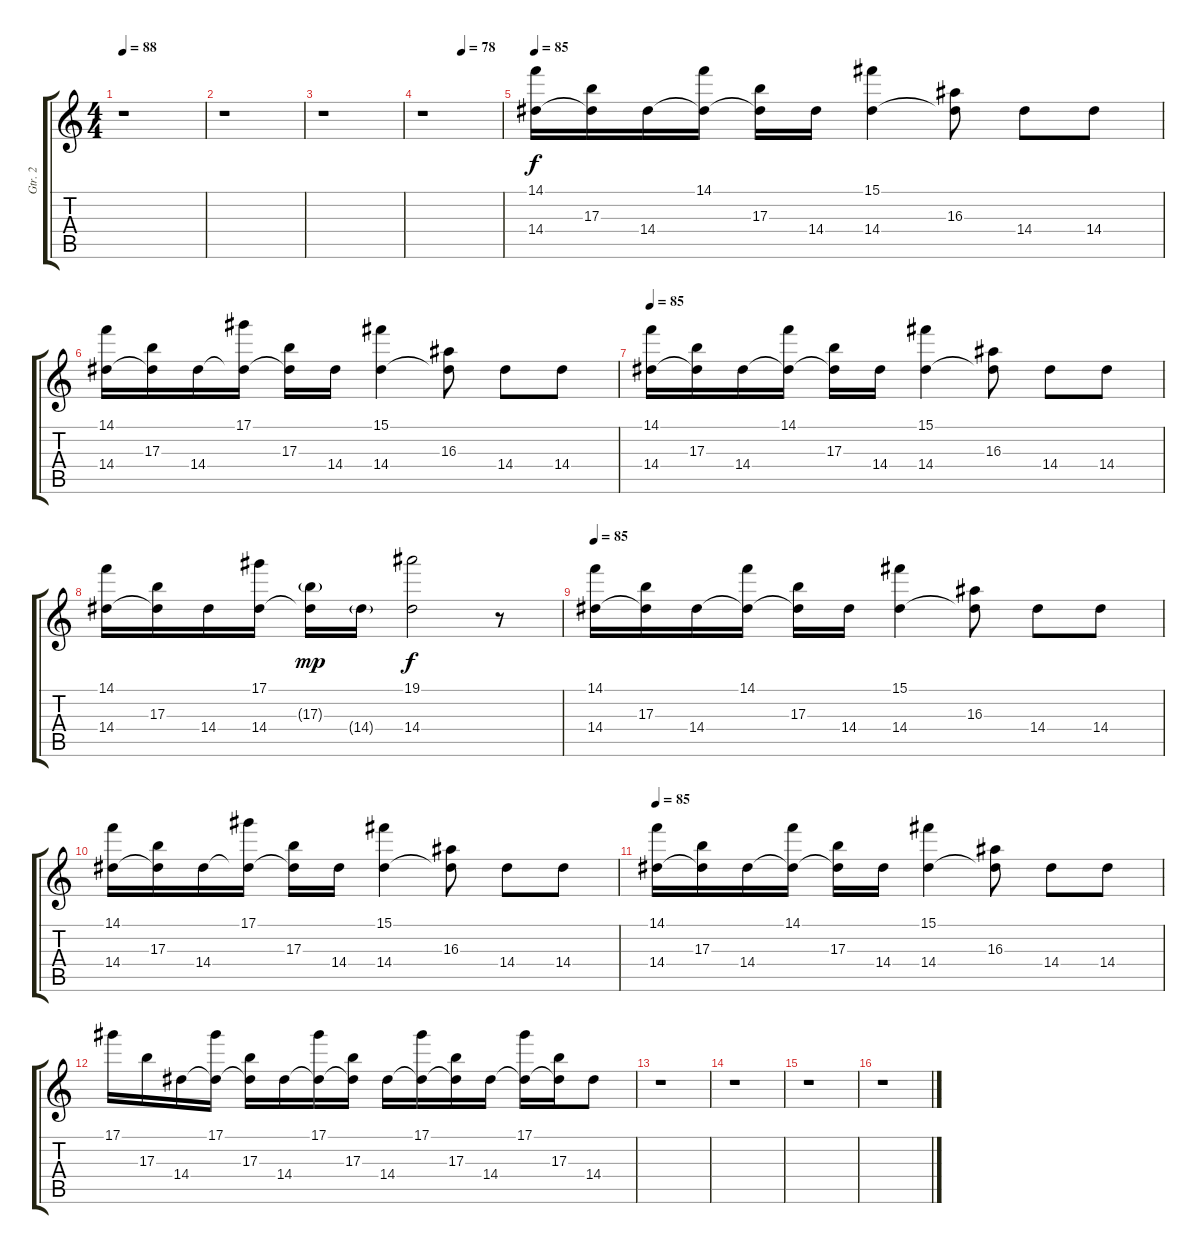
\track ("Gtr. 2" "Gtr. 2") {instrument overdrivenguitar}
\staff {score tabs}
\tuning (Eb4 Bb3 Gb3 Db3 Ab2 Eb2) {hide}
\ts (4 4)
\tempo 88
\clef g2
\ks c
r.1{dy f} |
r.1 |
r.1 |
\tempo (78 0.5)
r.1 |
\tempo 91
\tempo 85
(14.1 14.4).16{volume 10 instrument electricguitarjazz} (17.3 14.4{t}).16 14.4.16 (14.1 14.4{t}).16 (17.3 14.4{t}).16 14.4.16 (15.1 14.4).4 (16.3 14.4{t}).8 14.4.8 14.4.8 |
(14.1 14.4).16 (17.3 14.4{t}).16 14.4.16 (17.1 14.4{t}).16 (17.3 14.4{t}).16 14.4.16 (15.1 14.4).4 (16.3 14.4{t}).8 14.4.8 14.4.8 |
\tempo 85
(14.1 14.4).16{instrument electricguitarjazz} (17.3 14.4{t}).16 14.4.16 (14.1 14.4{t}).16 (17.3 14.4{t}).16 14.4.16 (15.1 14.4).4 (16.3 14.4{t}).8 14.4.8 14.4.8 |
(14.1 14.4).16 (17.3 14.4{t}).16 14.4.16 (17.1 14.4).16 (17.3{g} 14.4{t}).16{dy mp} 14.4{g}.16 (19.1 14.4).2{dy f} r.8 |
\tempo 85
(14.1 14.4).16{volume 10 instrument electricguitarjazz} (17.3 14.4{t}).16 14.4.16 (14.1 14.4{t}).16 (17.3 14.4{t}).16 14.4.16 (15.1 14.4).4 (16.3 14.4{t}).8 14.4.8 14.4.8 |
(14.1 14.4).16 (17.3 14.4{t}).16 14.4.16 (17.1 14.4{t}).16 (17.3 14.4{t}).16 14.4.16 (15.1 14.4).4 (16.3 14.4{t}).8 14.4.8 14.4.8 |
\tempo 85
(14.1 14.4).16{instrument electricguitarjazz} (17.3 14.4{t}).16 14.4.16 (14.1 14.4{t}).16 (17.3 14.4{t}).16 14.4.16 (15.1 14.4).4 (16.3 14.4{t}).8 14.4.8 14.4.8 |
17.1.16 17.3.16 14.4.16 (17.1 14.4{t}).16 (17.3 14.4{t}).16 14.4.16 (17.1 14.4{t}).16 (17.3 14.4{t}).16 14.4.16 (17.1 14.4{t}).16 (17.3 14.4{t}).16 14.4.16 (17.1 14.4{t}).16 (17.3 14.4{t}).16 14.4.8 |
r.1{volume 15 instrument overdrivenguitar} |
r.1 |
r.1 |
r.1
